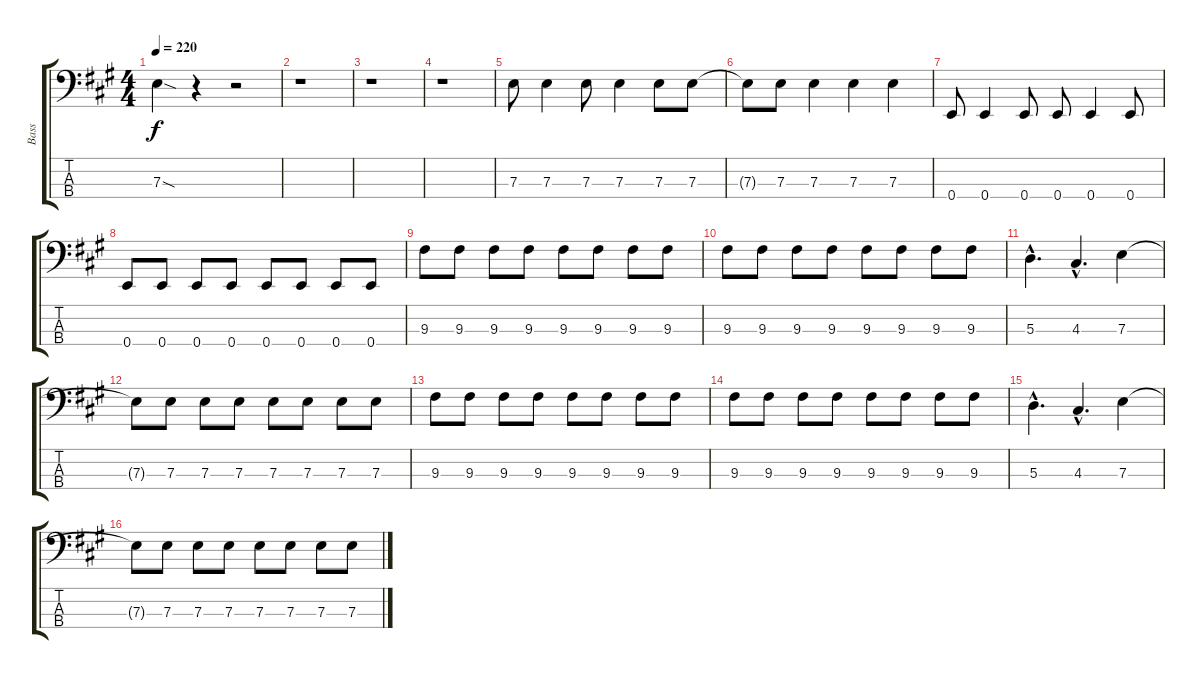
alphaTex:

\track ("Bass" "Bass") {instrument slapbass1}
\staff {score tabs}
\tuning (G2 D2 A1 E1) {hide}
\ts (4 4)
\tempo 220
\clef f4
\ks a
7.3{sod}.4{dy f} r.4 r.2 |
r.1 |
r.1 |
r.1 |
7.3.8 7.3.4 7.3.8 7.3.4 7.3.8 7.3.8 |
7.3{t}.8 7.3.8 7.3.4 7.3.4 7.3.4 |
0.4.8 0.4.4 0.4.8 0.4.8 0.4.4 0.4.8 |
0.4.8 0.4.8 0.4.8 0.4.8 0.4.8 0.4.8 0.4.8 0.4.8 |
9.3.8 9.3.8 9.3.8 9.3.8 9.3.8 9.3.8 9.3.8 9.3.8 |
9.3.8 9.3.8 9.3.8 9.3.8 9.3.8 9.3.8 9.3.8 9.3.8 |
5.3{hac}.4{d} 4.3{hac}.4{d} 7.3.4 |
7.3{t}.8 7.3.8 7.3.8 7.3.8 7.3.8 7.3.8 7.3.8 7.3.8 |
9.3.8 9.3.8 9.3.8 9.3.8 9.3.8 9.3.8 9.3.8 9.3.8 |
9.3.8 9.3.8 9.3.8 9.3.8 9.3.8 9.3.8 9.3.8 9.3.8 |
5.3{hac}.4{d} 4.3{hac}.4{d} 7.3.4 |
7.3{t}.8 7.3.8 7.3.8 7.3.8 7.3.8 7.3.8 7.3.8 7.3.8
